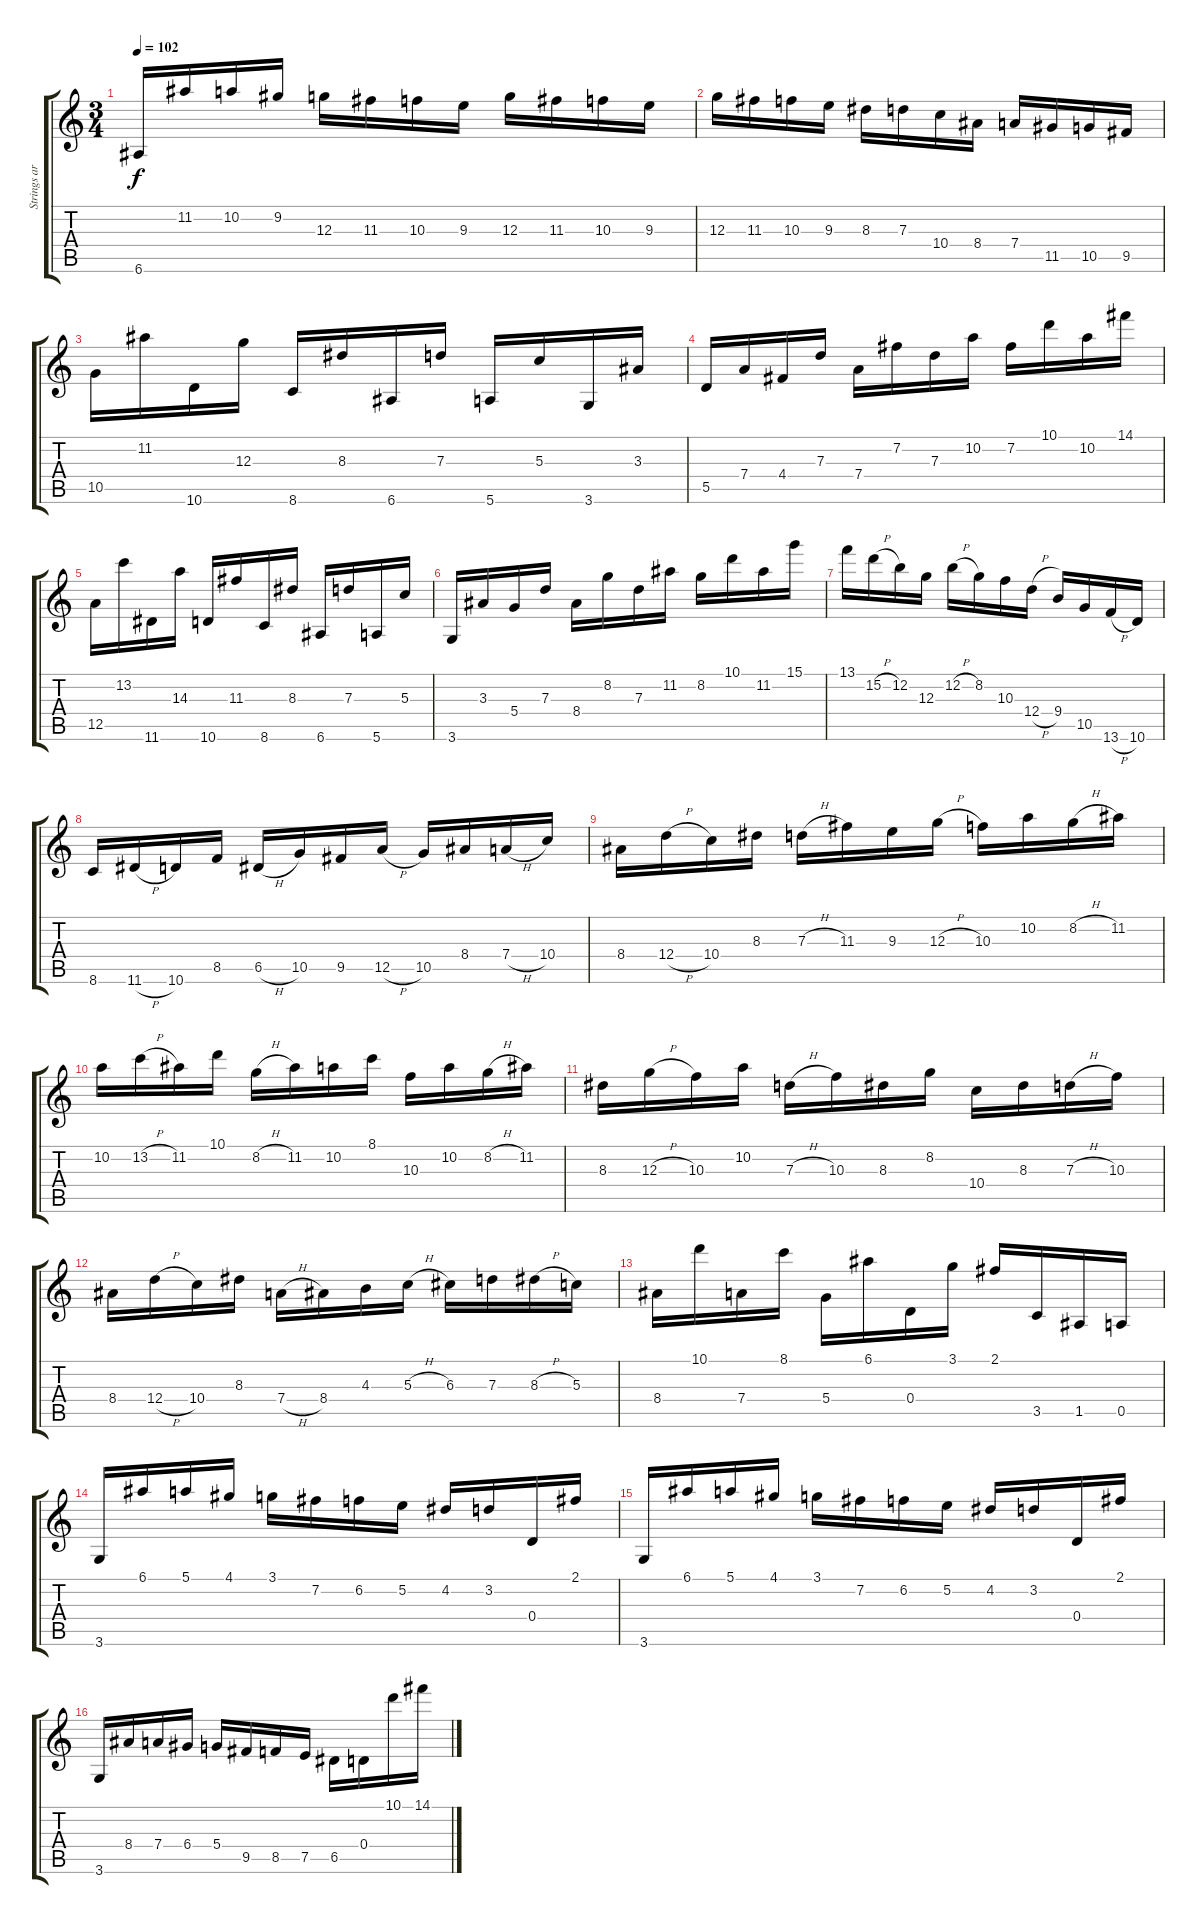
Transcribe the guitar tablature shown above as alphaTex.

\track ("Strings arr. for guitar" "Strings ar") {instrument overdrivenguitar}
\staff {score tabs}
\tuning (E4 B3 G3 D3 A2 E2) {hide}
\ts (3 4)
\tempo 102
\clef g2
\ks c
6.6.16{dy f} 11.2.16 10.2.16 9.2.16 12.3.16 11.3.16 10.3.16 9.3.16 12.3.16 11.3.16 10.3.16 9.3.16 |
12.3.16 11.3.16 10.3.16 9.3.16 8.3.16 7.3.16 10.4.16 8.4.16 7.4.16 11.5.16 10.5.16 9.5.16 |
10.5.16 11.2.16 10.6.16 12.3.16 8.6.16 8.3.16 6.6.16 7.3.16 5.6.16 5.3.16 3.6.16 3.3.16 |
5.5.16 7.4.16 4.4.16 7.3.16 7.4.16 7.2.16 7.3.16 10.2.16 7.2.16 10.1.16 10.2.16 14.1.16 |
12.5.16 13.2.16 11.6.16 14.3.16 10.6.16 11.3.16 8.6.16 8.3.16 6.6.16 7.3.16 5.6.16 5.3.16 |
3.6.16 3.3.16 5.4.16 7.3.16 8.4.16 8.2.16 7.3.16 11.2.16 8.2.16 10.1.16 11.2.16 15.1.16 |
13.1.16 15.2{h}.16 12.2.16 12.3.16 12.2{h}.16 8.2.16 10.3.16 12.4{h}.16 9.4.16 10.5.16 13.6{h}.16 10.6.16 |
8.6.16 11.6{h}.16 10.6.16 8.5.16 6.5{h}.16 10.5.16 9.5.16 12.5{h}.16 10.5.16 8.4.16 7.4{h}.16 10.4.16 |
8.4.16 12.4{h}.16 10.4.16 8.3.16 7.3{h}.16 11.3.16 9.3.16 12.3{h}.16 10.3.16 10.2.16 8.2{h}.16 11.2.16 |
10.2.16 13.2{h}.16 11.2.16 10.1.16 8.2{h}.16 11.2.16 10.2.16 8.1.16 10.3.16 10.2.16 8.2{h}.16 11.2.16 |
8.3.16 12.3{h}.16 10.3.16 10.2.16 7.3{h}.16 10.3.16 8.3.16 8.2.16 10.4.16 8.3.16 7.3{h}.16 10.3.16 |
8.4.16 12.4{h}.16 10.4.16 8.3.16 7.4{h}.16 8.4.16 4.3.16 5.3{h}.16 6.3.16 7.3.16 8.3{h}.16 5.3.16 |
8.4.16 10.1.16 7.4.16 8.1.16 5.4.16 6.1.16 0.4.16 3.1.16 2.1.16 3.5.16 1.5.16 0.5.16 |
3.6.16 6.1.16 5.1.16 4.1.16 3.1.16 7.2.16 6.2.16 5.2.16 4.2.16 3.2.16 0.4.16 2.1.16 |
3.6.16 6.1.16 5.1.16 4.1.16 3.1.16 7.2.16 6.2.16 5.2.16 4.2.16 3.2.16 0.4.16 2.1.16 |
3.6.16 8.4.16 7.4.16 6.4.16 5.4.16 9.5.16 8.5.16 7.5.16 6.5.16 0.4.16 10.1.16 14.1.16
